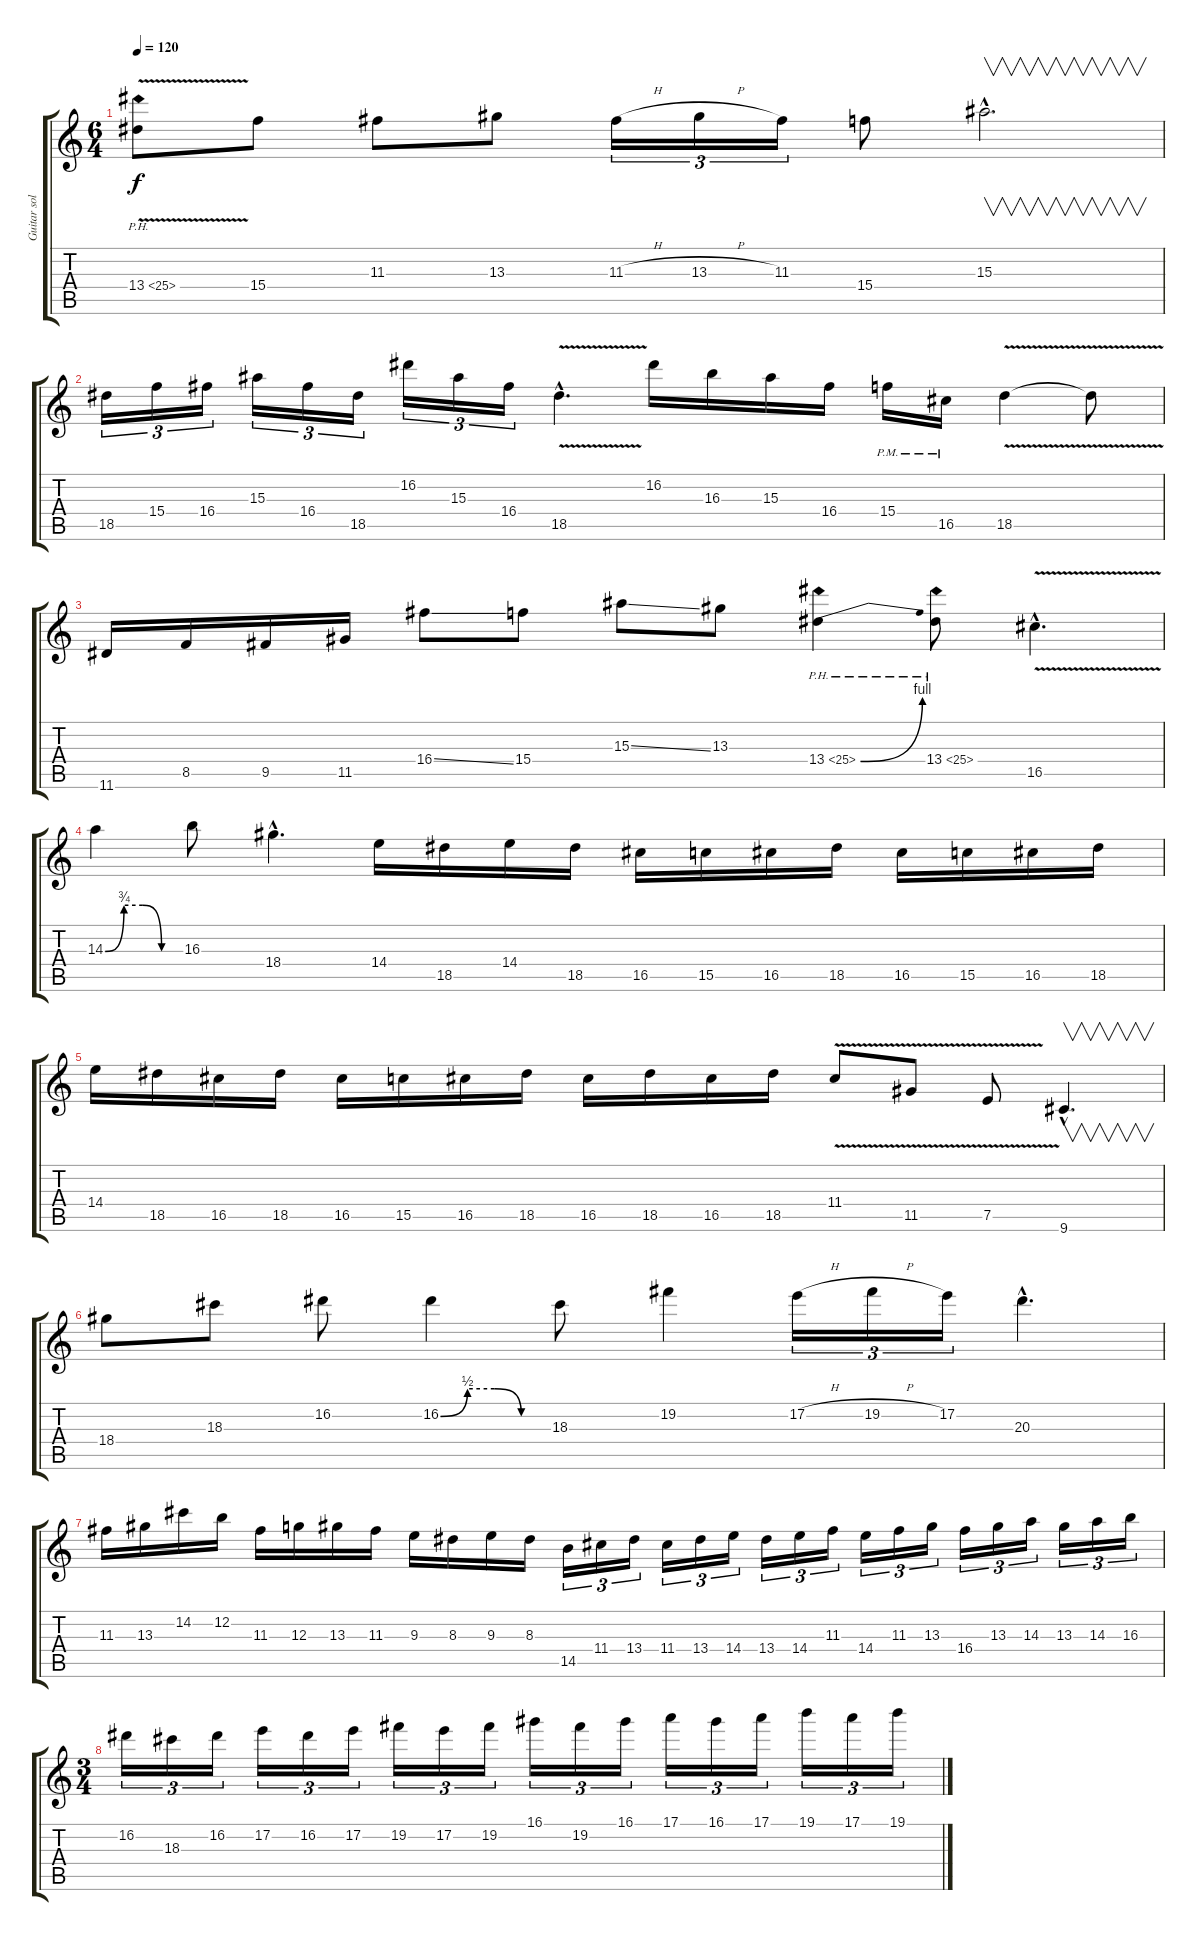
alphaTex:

\track ("Guitar solos" "Guitar sol") {instrument overdrivenguitar}
\staff {score tabs}
\tuning (E4 B3 G3 D3 A2 E2) {hide}
\ts (6 4)
\tempo 120
\clef g2
\ks c
13.4{ph 12 v}.8{dy f} 15.4.8 11.3.8 13.3.8 11.3{h}.16{tu (3 2)} 13.3{h}.16{tu (3 2)} 11.3.16{tu (3 2)} 15.4.8 15.3{hac}.2{v d} |
18.5.16{tu (3 2)} 15.4.16{tu (3 2)} 16.4.16{tu (3 2)} 15.3.16{tu (3 2)} 16.4.16{tu (3 2)} 18.5.16{tu (3 2)} 16.2.16{tu (3 2)} 15.3.16{tu (3 2)} 16.4.16{tu (3 2)} 18.5{v hac}.4{d} 16.2.16 16.3.16 15.3.16 16.4.16 15.4{pm}.16 16.5{pm}.16 18.5{v}.4 18.5{t}.8 |
11.6.16 8.5.16 9.5.16 11.5.16 16.4{ss}.8 15.4.8 15.3{ss}.8 13.3.8 13.4{be (bend 0 0 60 4) ph 12}.4 13.4{ph 12}.8 16.5{v hac}.4{d} |
14.3{be (custom 0 0 15 3 30 3 45 0 60 0)}.4 16.3.8 18.4{hac}.4{d} 14.4.16 18.5.16 14.4.16 18.5.16 16.5.16 15.5.16 16.5.16 18.5.16 16.5.16 15.5.16 16.5.16 18.5.16 |
14.4.16 18.5.16 16.5.16 18.5.16 16.5.16 15.5.16 16.5.16 18.5.16 16.5.16 18.5.16 16.5.16 18.5.16 11.4{v}.8 11.5{v}.8 7.5{v}.8 9.6{hac}.4{v d} |
18.4.8 18.3.8 16.2.8 16.2{be (custom 0 0 15 2 30 2 45 0 60 0)}.4 18.3.8 19.2.4 17.2{h}.16{tu (3 2)} 19.2{h}.16{tu (3 2)} 17.2.16{tu (3 2)} 20.3{hac}.4{d} |
11.3.16 13.3.16 14.2.16 12.2.16 11.3.16 12.3.16 13.3.16 11.3.16 9.3.16 8.3.16 9.3.16 8.3.16 14.5.16{tu (3 2)} 11.4.16{tu (3 2)} 13.4.16{tu (3 2)} 11.4.16{tu (3 2)} 13.4.16{tu (3 2)} 14.4.16{tu (3 2)} 13.4.16{tu (3 2)} 14.4.16{tu (3 2)} 11.3.16{tu (3 2)} 14.4.16{tu (3 2)} 11.3.16{tu (3 2)} 13.3.16{tu (3 2)} 16.4.16{tu (3 2)} 13.3.16{tu (3 2)} 14.3.16{tu (3 2)} 13.3.16{tu (3 2)} 14.3.16{tu (3 2)} 16.3.16{tu (3 2)} |
\ts (3 4)
16.2.16{tu (3 2)} 18.3.16{tu (3 2)} 16.2.16{tu (3 2)} 17.2.16{tu (3 2)} 16.2.16{tu (3 2)} 17.2.16{tu (3 2)} 19.2.16{tu (3 2)} 17.2.16{tu (3 2)} 19.2.16{tu (3 2)} 16.1.16{tu (3 2)} 19.2.16{tu (3 2)} 16.1.16{tu (3 2)} 17.1.16{tu (3 2)} 16.1.16{tu (3 2)} 17.1.16{tu (3 2)} 19.1.16{tu (3 2)} 17.1.16{tu (3 2)} 19.1.16{tu (3 2)}
